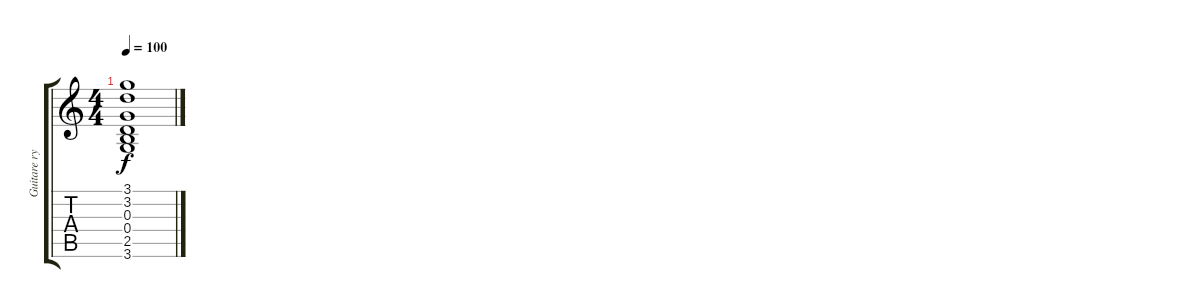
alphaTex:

\track ("Guitare ryth. saturée" "Guitare ry") {instrument overdrivenguitar}
\staff {score tabs}
\tuning (E4 B3 G3 D3 A2 E2) {hide}
\ts (4 4)
\tempo 100
\clef g2
\ks c
(3.1{t} 3.2{t} 0.3{t} 0.4{t} 2.5{t} 3.6{t}).1{dy f}
